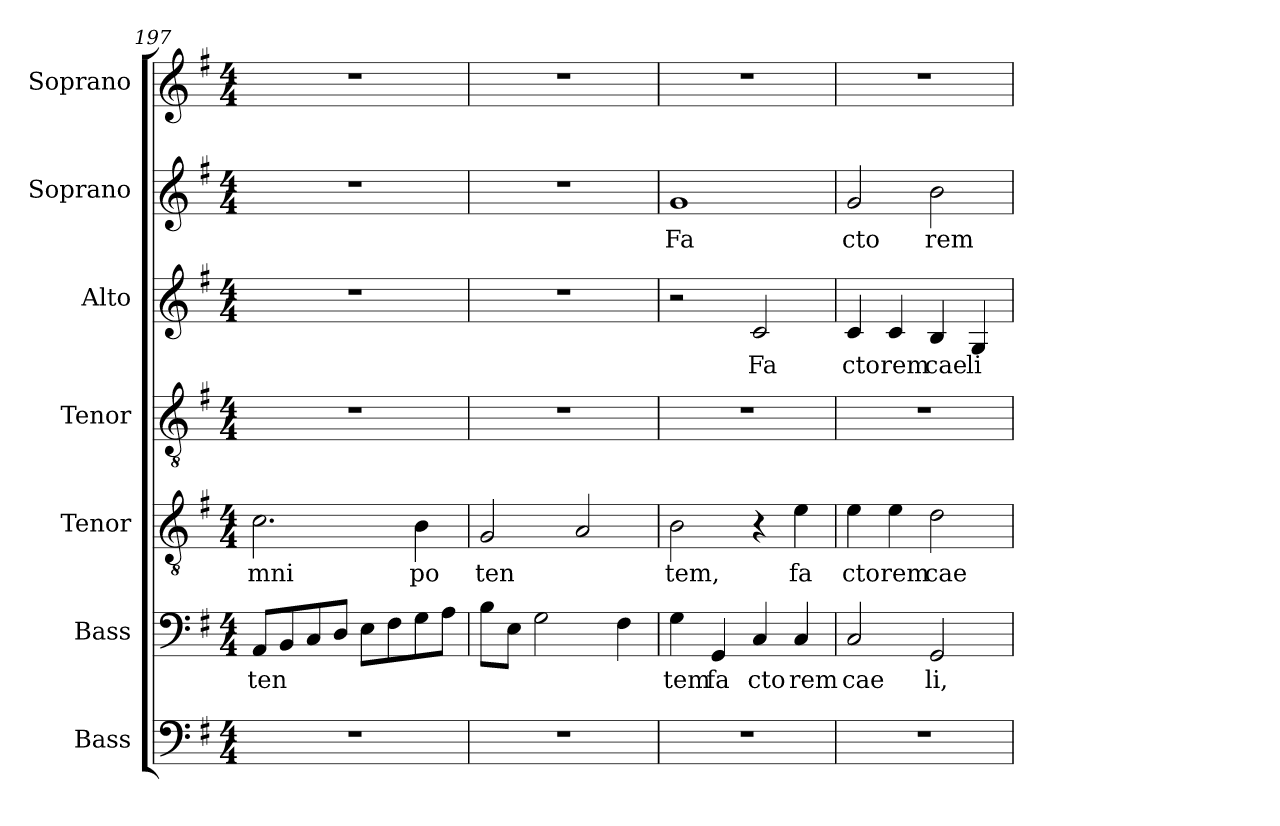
**kern	**kern	**text	**kern	**text	**kern	**kern	**text	**kern	**text	**kern
*part7	*part6	*part6	*part5	*part5	*part4	*part3	*part3	*part2	*part2	*part1
*staff7	*staff6	*staff6	*staff5	*staff5	*staff4	*staff3	*staff3	*staff2	*staff2	*staff1
*I"Bass	*I"Bass	*	*I"Tenor	*	*I"Tenor	*I"Alto	*	*I"Soprano	*	*I"Soprano
*I'B.	*I'B.	*	*I'T.	*	*I'T.	*I'A.	*	*I'S.	*	*I'S.
*clefF4	*clefF4	*	*clefGv2	*	*clefGv2	*clefG2	*	*clefG2	*	*clefG2
*	*	*	*ITrd7c12	*	*ITrd7c12	*	*	*	*	*
*k[f#]	*k[f#]	*	*k[f#]	*	*k[f#]	*k[f#]	*	*k[f#]	*	*k[f#]
*G:	*G:	*	*G:	*	*G:	*G:	*	*G:	*	*G:
*M4/4	*M4/4	*	*M4/4	*	*M4/4	*M4/4	*	*M4/4	*	*M4/4
=197	=197	=197	=197	=197	=197	=197	=197	=197	=197	=197
!	!	!LO:LY:b:color=#000000	!	!	!	!	!	!	!	!
!	!	!	!	!LO:LY:b:color=#000000	!	!	!	!	!	!
1r	8AAi/L	ten	2.Ci\	mni	1r	1r	.	1r	.	1r
.	8BBi/	.	.	.	.	.	.	.	.	.
.	8Ci/	.	.	.	.	.	.	.	.	.
.	8Di/J	.	.	.	.	.	.	.	.	.
.	8Ei\L	.	.	.	.	.	.	.	.	.
.	8F#i\	.	.	.	.	.	.	.	.	.
!	!	!	!	!LO:LY:b:color=#000000	!	!	!	!	!	!
.	8Gi\	.	4BBi\	po	.	.	.	.	.	.
.	8Ai\J	.	.	.	.	.	.	.	.	.
=198	=198	=198	=198	=198	=198	=198	=198	=198	=198	=198
!	!	!	!	!LO:LY:b:color=#000000	!	!	!	!	!	!
1r	8Bi\L	.	2GGi/	ten	1r	1r	.	1r	.	1r
.	8Ei\J	.	.	.	.	.	.	.	.	.
.	2Gi\	.	.	.	.	.	.	.	.	.
.	.	.	2AAi/	.	.	.	.	.	.	.
.	4F#i\	.	.	.	.	.	.	.	.	.
=199	=199	=199	=199	=199	=199	=199	=199	=199	=199	=199
!	!	!LO:LY:b:color=#000000	!	!	!	!	!	!	!	!
!	!	!	!	!LO:LY:b:color=#000000	!	!	!	!	!	!
!	!	!	!	!	!	!	!	!	!LO:LY:b:color=#000000	!
1r	4Gi\	tem	2BBi\	tem,	1r	2r	.	1gi	Fa	1r
!	!	!LO:LY:b:color=#000000	!	!	!	!	!	!	!	!
.	4GGi/	fa	.	.	.	.	.	.	.	.
!	!	!LO:LY:b:color=#000000	!	!	!	!	!	!	!	!
!	!	!	!	!	!	!	!LO:LY:b:color=#000000	!	!	!
.	4Ci/	cto	4r	.	.	2ci/	Fa	.	.	.
!	!	!LO:LY:b:color=#000000	!	!	!	!	!	!	!	!
!	!	!	!	!LO:LY:b:color=#000000	!	!	!	!	!	!
.	4Ci/	rem	4Ei\	fa	.	.	.	.	.	.
=200	=200	=200	=200	=200	=200	=200	=200	=200	=200	=200
!	!	!LO:LY:b:color=#000000	!	!	!	!	!	!	!	!
!	!	!	!	!LO:LY:b:color=#000000	!	!	!	!	!	!
!	!	!	!	!	!	!	!LO:LY:b:color=#000000	!	!	!
!	!	!	!	!	!	!	!	!	!LO:LY:b:color=#000000	!
1r	2Ci/	cae	4Ei\	cto	1r	4ci/	cto	2gi/	cto	1r
!	!	!	!	!LO:LY:b:color=#000000	!	!	!	!	!	!
!	!	!	!	!	!	!	!LO:LY:b:color=#000000	!	!	!
.	.	.	4Ei\	rem	.	4ci/	rem	.	.	.
!	!	!LO:LY:b:color=#000000	!	!	!	!	!	!	!	!
!	!	!	!	!LO:LY:b:color=#000000	!	!	!	!	!	!
!	!	!	!	!	!	!	!LO:LY:b:color=#000000	!	!	!
!	!	!	!	!	!	!	!	!	!LO:LY:b:color=#000000	!
.	2GGi/	li,	2Di\	cae	.	4Bi/	cae	2bi\	rem	.
!	!	!	!	!	!	!	!LO:LY:b:color=#000000	!	!	!
.	.	.	.	.	.	4Gi/	li	.	.	.
=	=	=	=	=	=	=	=	=	=	=
*-	*-	*-	*-	*-	*-	*-	*-	*-	*-	*-
